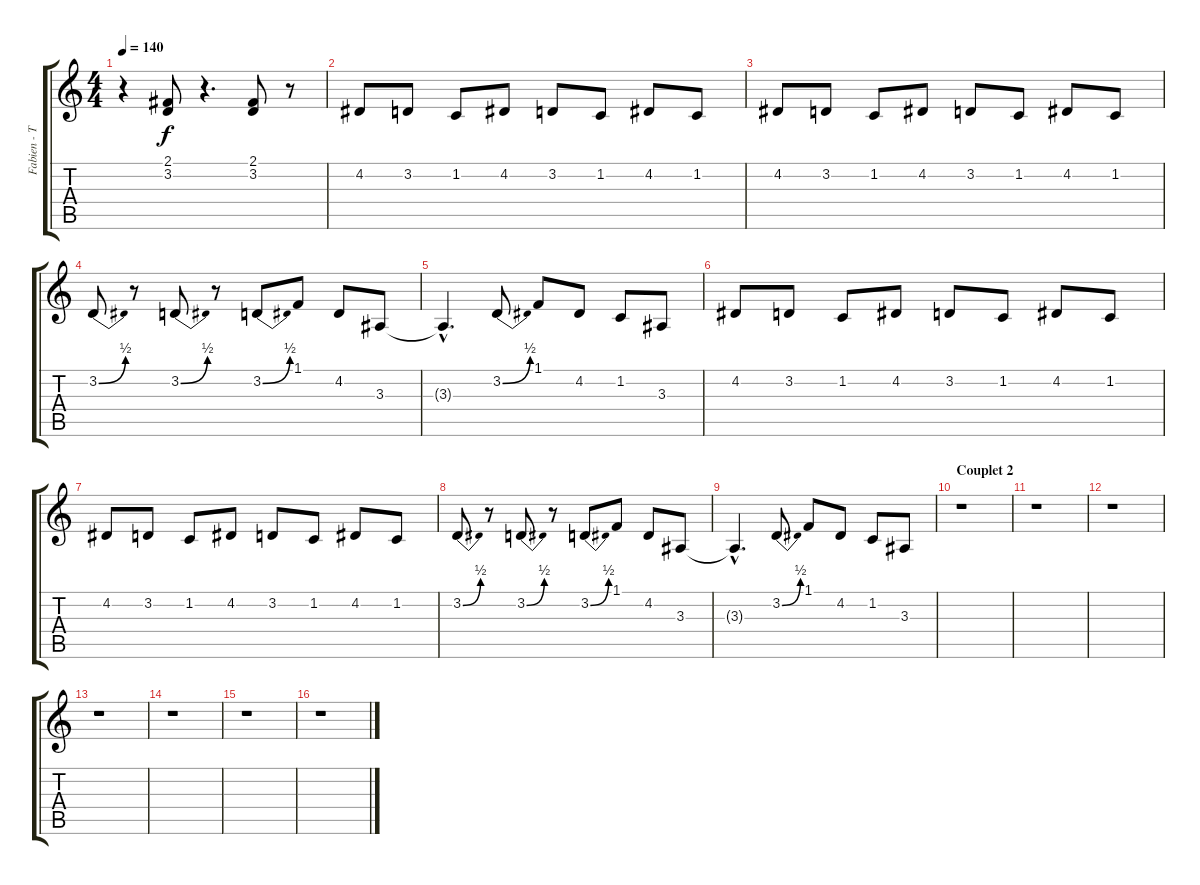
\track ("Fabien - Trompette" "Fabien - T") {instrument trumpet}
\staff {score tabs}
\tuning (E4 B3 G3 D3 A2 E2) {hide}
\ts (4 4)
\tempo 140
\clef g2
\ks c
r.4{dy f} (2.1 3.2).8 r.4{d} (2.1 3.2).8 r.8 |
4.2.8 3.2.8 1.2.8 4.2.8 3.2.8 1.2.8 4.2.8 1.2.8 |
4.2.8 3.2.8 1.2.8 4.2.8 3.2.8 1.2.8 4.2.8 1.2.8 |
3.2{be (bend 0 0 60 2)}.8 r.8 3.2{be (bend 0 0 60 2)}.8 r.8 3.2{be (bend 0 0 60 2)}.8 1.1.8 4.2.8 3.3.8 |
3.3{hac t}.4{d} 3.2{be (bend 0 0 60 2)}.8 1.1.8 4.2.8 1.2.8 3.3.8 |
4.2.8 3.2.8 1.2.8 4.2.8 3.2.8 1.2.8 4.2.8 1.2.8 |
4.2.8 3.2.8 1.2.8 4.2.8 3.2.8 1.2.8 4.2.8 1.2.8 |
3.2{be (bend 0 0 60 2)}.8 r.8 3.2{be (bend 0 0 60 2)}.8 r.8 3.2{be (bend 0 0 60 2)}.8 1.1.8 4.2.8 3.3.8 |
3.3{hac t}.4{d} 3.2{be (bend 0 0 60 2)}.8 1.1.8 4.2.8 1.2.8 3.3.8 |
\section ("" "Couplet 2")
r.1 |
r.1 |
r.1 |
r.1 |
r.1 |
r.1 |
r.1
